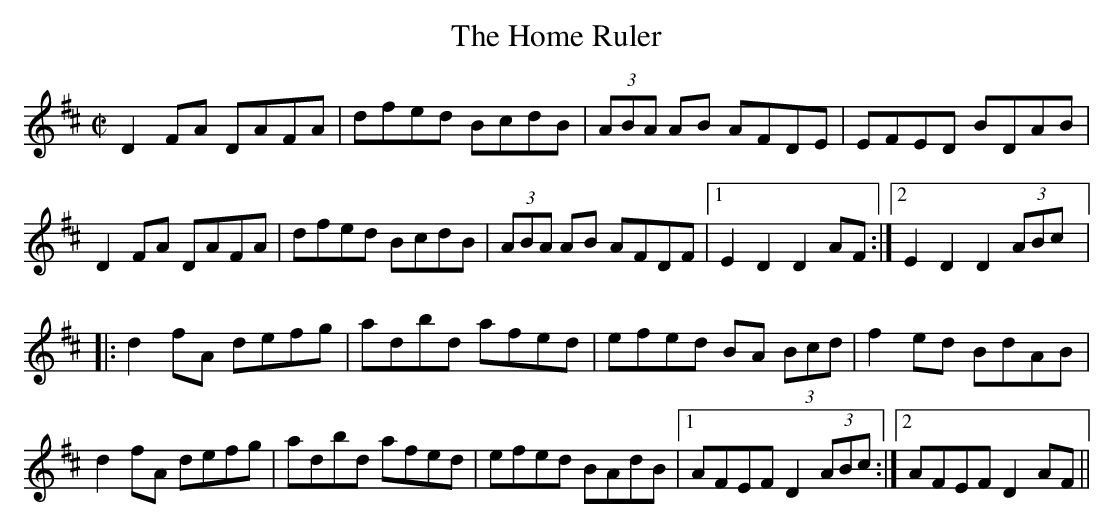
X:1
T:Home Ruler, The
M:C|
L:1/8
K:D
D2FA DAFA | dfed BcdB | (3ABA AB AFDE | EFED BDAB|
!D2FA DAFA | dfed BcdB | (3ABA AB AFDF |1 E2D2 D2AF :|2 E2D2 D2 (3ABc |:
!d2fA defg | adbd afed | efed BA (3Bcd | f2ed BdAB |
!d2fA defg | adbd afed | efed BAdB |1 AFEF D2 (3ABc :|2 AFEF D2AF ||
